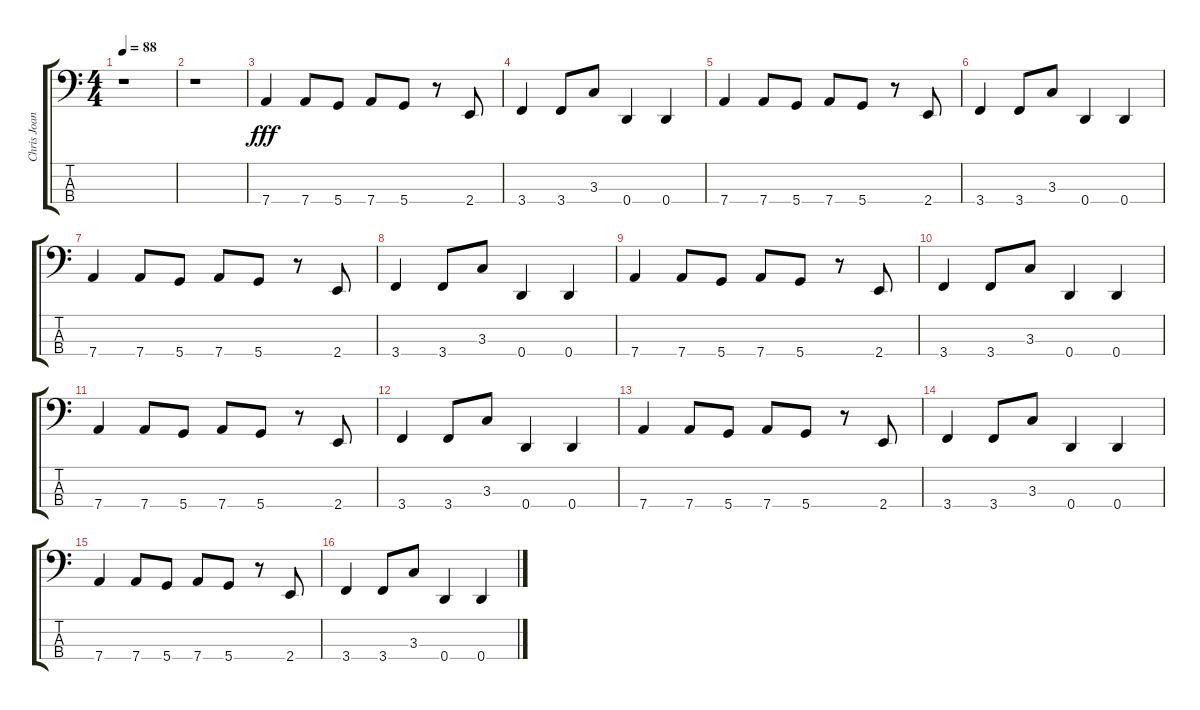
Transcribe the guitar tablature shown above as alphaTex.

\track ("Chris Joannou (Bass)" "Chris Joan") {instrument electricbasspick}
\staff {score tabs}
\tuning (G2 D2 A1 D1) {hide}
\ts (4 4)
\tempo 88
\clef f4
\ks c
r.1{dy fff} |
r.1 |
7.4.4 7.4.8 5.4.8 7.4.8 5.4.8 r.8 2.4.8 |
3.4.4 3.4.8 3.3.8 0.4.4 0.4.4 |
7.4.4 7.4.8 5.4.8 7.4.8 5.4.8 r.8 2.4.8 |
3.4.4 3.4.8 3.3.8 0.4.4 0.4.4 |
7.4.4 7.4.8 5.4.8 7.4.8 5.4.8 r.8 2.4.8 |
3.4.4 3.4.8 3.3.8 0.4.4 0.4.4 |
7.4.4 7.4.8 5.4.8 7.4.8 5.4.8 r.8 2.4.8 |
3.4.4 3.4.8 3.3.8 0.4.4 0.4.4 |
7.4.4 7.4.8 5.4.8 7.4.8 5.4.8 r.8 2.4.8 |
3.4.4 3.4.8 3.3.8 0.4.4 0.4.4 |
7.4.4 7.4.8 5.4.8 7.4.8 5.4.8 r.8 2.4.8 |
3.4.4 3.4.8 3.3.8 0.4.4 0.4.4 |
7.4.4 7.4.8 5.4.8 7.4.8 5.4.8 r.8 2.4.8 |
3.4.4 3.4.8 3.3.8 0.4.4 0.4.4
